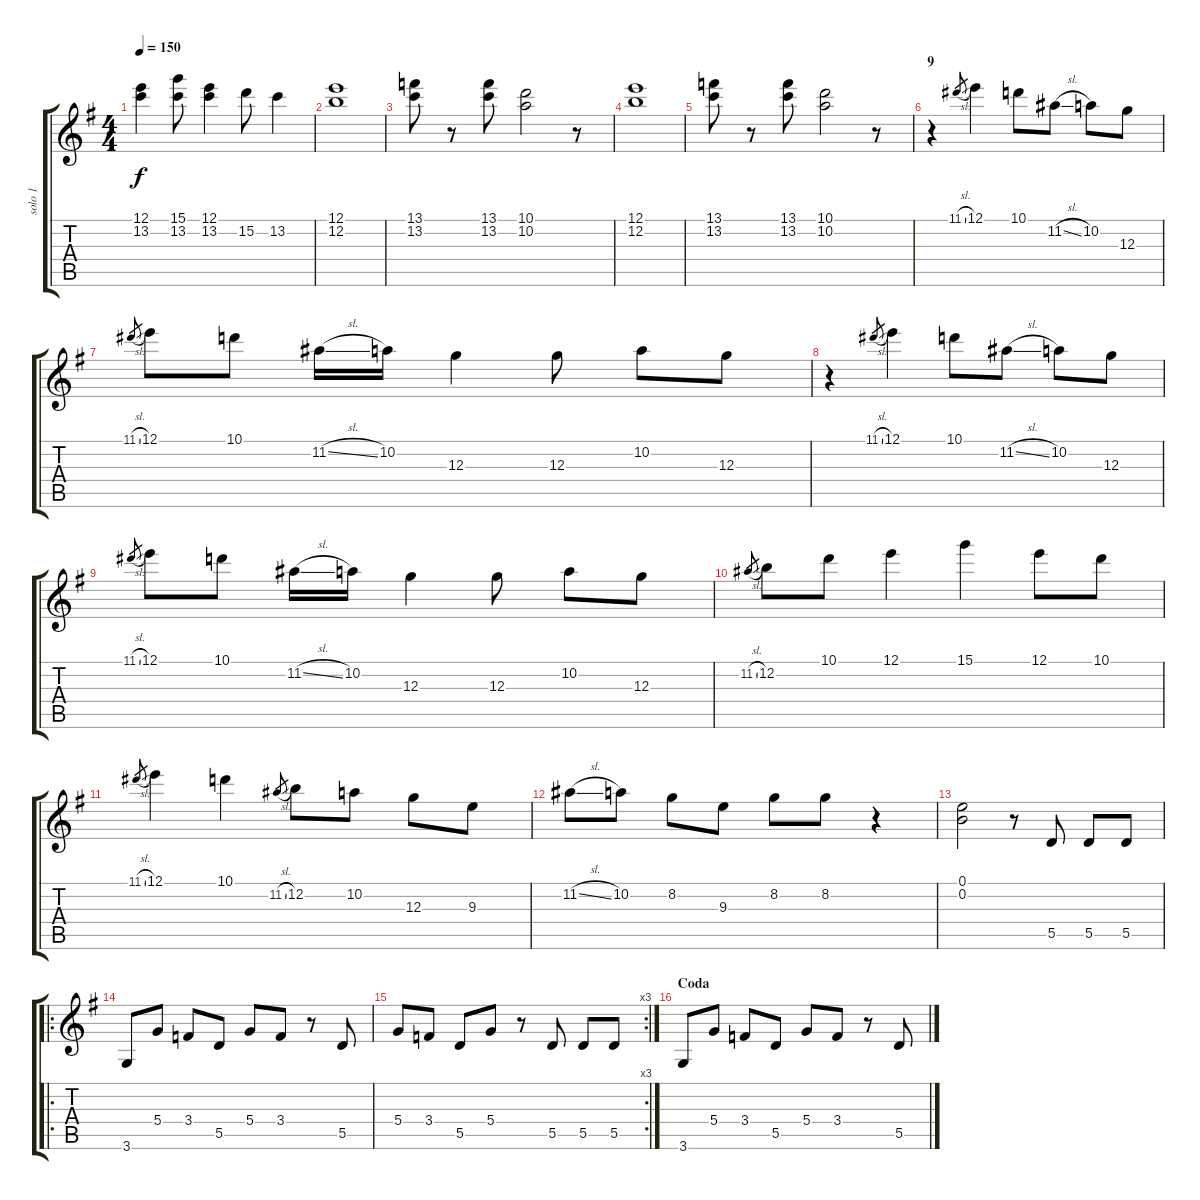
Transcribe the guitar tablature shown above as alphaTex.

\track ("solo 1" "solo 1") {instrument acousticguitarnylon}
\staff {score tabs}
\tuning (E4 B3 G3 D3 A2 E2) {hide}
\ts (4 4)
\tempo 150
\clef g2
\ks g
(12.1 13.2).4{dy f} (15.1 13.2).8 (12.1 13.2).4 15.2.8 13.2.4 |
(12.1 12.2).1 |
(13.1 13.2).8 r.8 (13.1 13.2).8 (10.1 10.2).2 r.8 |
(12.1 12.2).1 |
(13.1 13.2).8 r.8 (13.1 13.2).8 (10.1 10.2).2 r.8 |
\section ("" "9")
r.4 11.1{sl}.8{gr} 12.1.4 10.1.8 11.2{sl}.8 10.2.8 12.3.8 |
11.1{sl}.8{gr} 12.1.8 10.1.8 11.2{sl}.16 10.2.16 12.3.4 12.3.8 10.2.8 12.3.8 |
r.4 11.1{sl}.8{gr} 12.1.4 10.1.8 11.2{sl}.8 10.2.8 12.3.8 |
11.1{sl}.8{gr} 12.1.8 10.1.8 11.2{sl}.16 10.2.16 12.3.4 12.3.8 10.2.8 12.3.8 |
11.2{sl}.8{gr} 12.2.8 10.1.8 12.1.4 15.1.4 12.1.8 10.1.8 |
11.1{sl}.8{gr} 12.1.4 10.1.4 11.2{sl}.8{gr} 12.2.8 10.2.8 12.3.8 9.3.8 |
11.2{sl}.8 10.2.8 8.2.8 9.3.8 8.2.8 8.2.8 r.4 |
(0.1 0.2).2 r.8 5.5.8 5.5.8 5.5.8 |
\ro
3.6.8 5.4.8 3.4.8 5.5.8 5.4.8 3.4.8 r.8 5.5.8 |
\rc 3
5.4.8 3.4.8 5.5.8 5.4.8 r.8 5.5.8 5.5.8 5.5.8 |
\section ("" "Coda")
3.6.8 5.4.8 3.4.8 5.5.8 5.4.8 3.4.8 r.8 5.5.8
